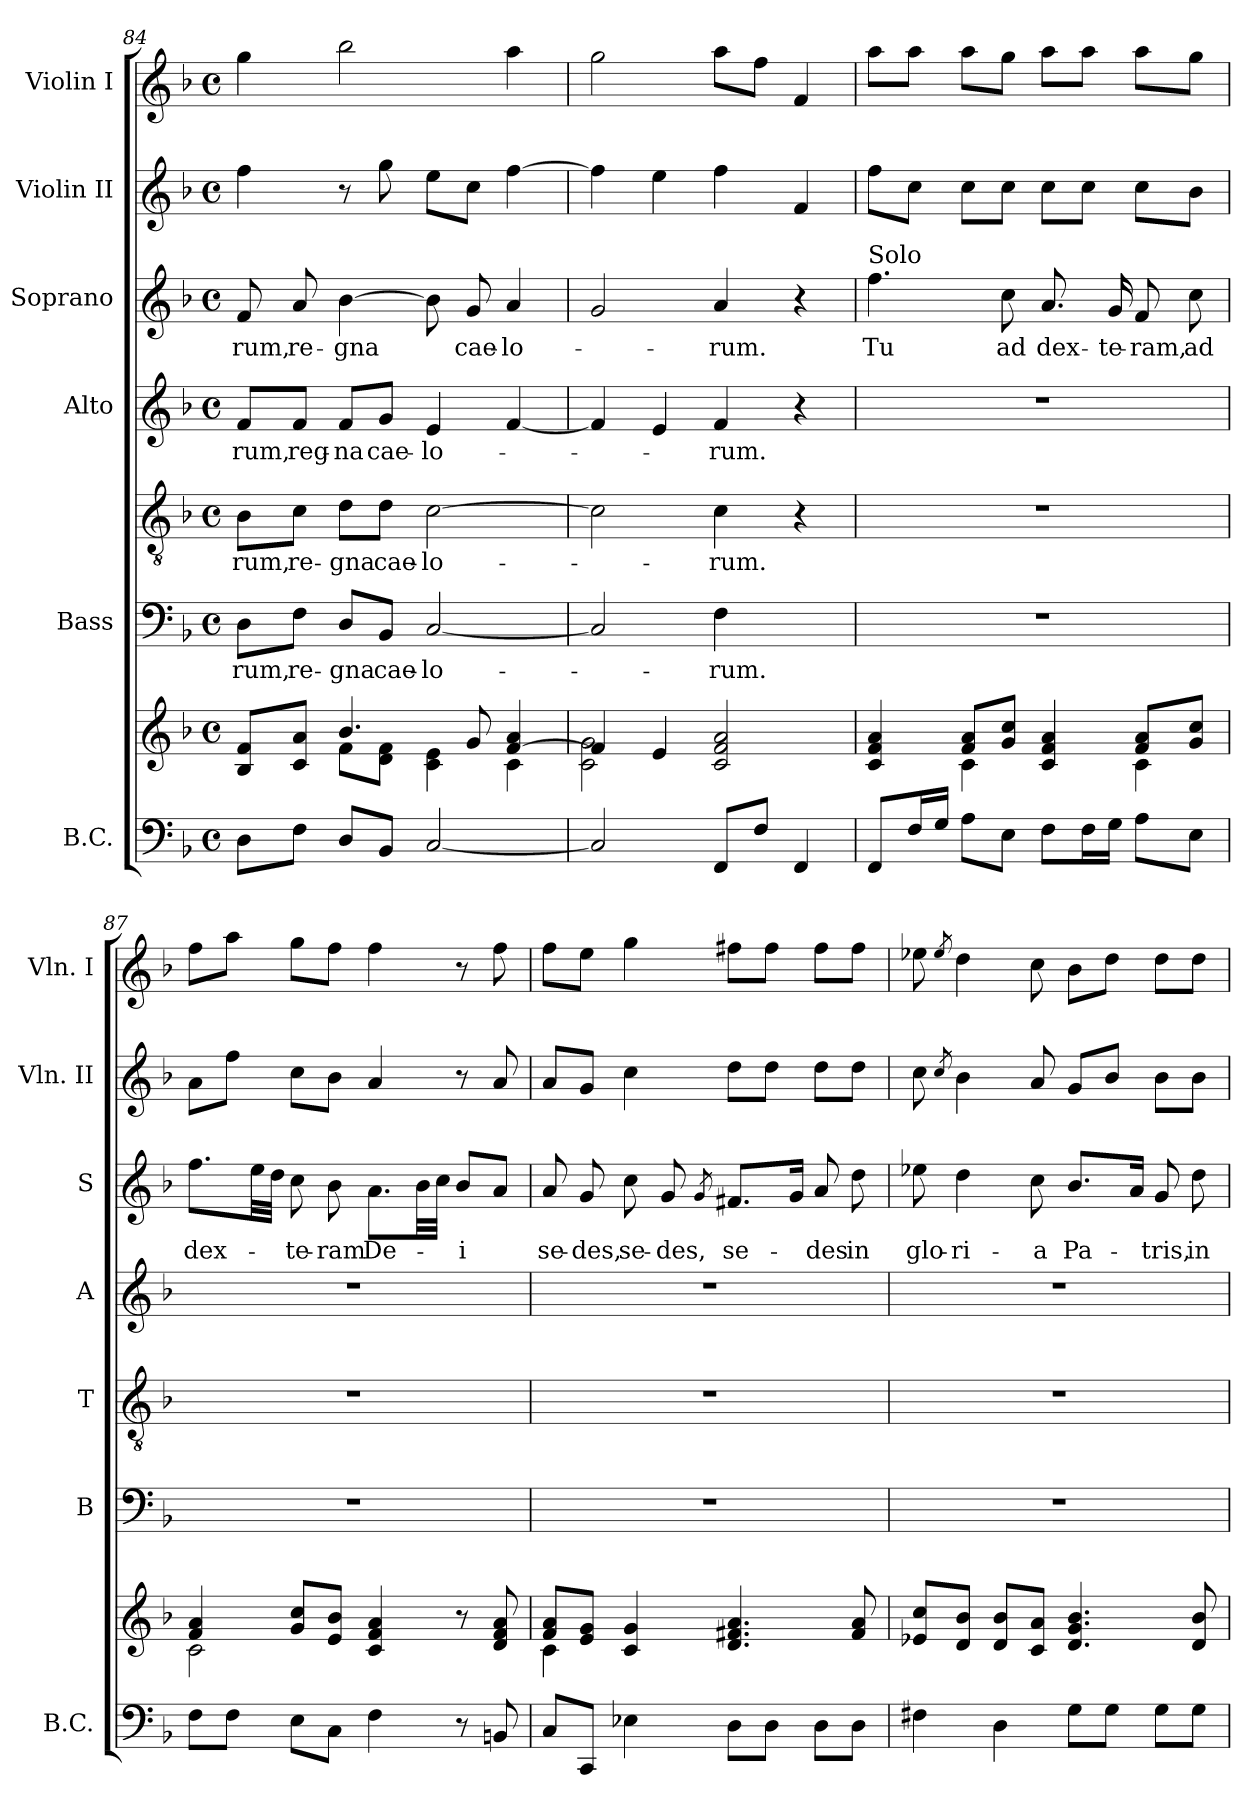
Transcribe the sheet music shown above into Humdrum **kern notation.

**kern	**kern	**kern	**text	**kern	**text	**kern	**text	**kern	**text	**kern	**kern
*part7	*part7	*part6	*part6	*part5	*part5	*part4	*part4	*part3	*part3	*part2	*part1
*staff8	*staff7	*staff6	*staff6	*staff5	*staff5	*staff4	*staff4	*staff3	*staff3	*staff2	*staff1
*I"B.C.	*	*I"Bass	*	*	*	*I"Alto	*	*I"Soprano	*	*I"Violin II	*I"Violin I
*I'B.C.	*	*I'B	*	*I'T	*	*I'A	*	*I'S	*	*I'Vln. II	*I'Vln. I
!!LO:LB:g=z
*clefF4	*clefG2	*clefF4	*	*clefGv2	*	*clefG2	*	*clefG2	*	*clefG2	*clefG2
*k[b-]	*k[b-]	*k[b-]	*	*k[b-]	*	*k[b-]	*	*k[b-]	*	*k[b-]	*k[b-]
*F:	*F:	*F:	*	*F:	*	*F:	*	*F:	*	*F:	*F:
*M4/4	*M4/4	*M4/4	*	*M4/4	*	*M4/4	*	*M4/4	*	*M4/4	*M4/4
*met(c)	*met(c)	*met(c)	*	*met(c)	*	*met(c)	*	*met(c)	*	*met(c)	*met(c)
=84	=84	=84	=84	=84	=84	=84	=84	=84	=84	=84	=84
*	*^	*	*	*	*	*	*	*	*	*	*
!	!	!	!	!LO:LY:b	!	!LO:LY:b	!	!LO:LY:b	!	!LO:LY:b	!	!
8D\L	8B-/ 8f/L	4ryy	8D\L	-rum,	8B-\L	-rum,	8f/L	-rum,	8f/	-rum,	4ff\	4gg\
!	!	!	!	!LO:LY:b	!	!LO:LY:b	!	!LO:LY:b	!	!LO:LY:b	!	!
8F\J	8c/ 8a/J	.	8F\J	re-	8c\J	re-	8f/J	reg-	8a/	re-	.	.
!	!	!	!	!LO:LY:b	!	!LO:LY:b	!	!LO:LY:b	!	!LO:LY:b	!	!
8D/L	4.b-/	8f\L	8D/L	-gna	8d\L	-gna	8f/L	-na	[4b-\	-gna	8r	2bb-\
!	!	!	!	!LO:LY:b	!	!LO:LY:b	!	!LO:LY:b	!	!	!	!
8BB-/J	.	8d\ 8f\J	8BB-/J	cae-	8d\J	cae-	8g/J	cae-	.	.	8gg\	.
!	!	!	!	!LO:LY:b	!	!LO:LY:b	!	!LO:LY:b	!	!	!	!
[2C/	.	4c\ 4e\	[2C/	-lo-	[2c\	-lo-	4e/	-lo-	8b-\]	.	8ee\L	.
!	!	!	!	!	!	!	!	!	!	!LO:LY:b	!	!
.	8g/	.	.	.	.	.	.	.	8g/	cae-	8cc\J	.
!	!	!	!	!	!	!	!	!	!	!LO:LY:b	!	!
.	[4f/ 4a/	4c\	.	.	.	.	[4f/	.	4a/	-lo-	[4ff\	4aa\
=85	=85	=85	=85	=85	=85	=85	=85	=85	=85	=85	=85	=85
2C/]	4f/]	2c\ 2g\	2C/]	.	2c\]	.	4f/]	.	2g/	.	4ff\]	2gg\
.	4e/	.	.	.	.	.	4e/	.	.	.	4ee\	.
!	!	!	!	!LO:LY:b	!	!LO:LY:b	!	!LO:LY:b	!	!LO:LY:b	!	!
8FF/L	2c/ 2f/ 2a/	2ryy	4F\	-rum.	4c\	-rum.	4f/	-rum.	4a/	-rum.	4ff\	8aa\L
8F/J	.	.	.	.	.	.	.	.	.	.	.	8ff\J
4FF/	.	.	4ryy	.	4r	.	4r	.	4r	.	4f/	4f/
=86	=86	=86	=86	=86	=86	=86	=86	=86	=86	=86	=86	=86
!	!	!	!	!	!	!	!	!	!LO:TX:a:t=Solo	!	!	!
!	!	!	!	!	!	!	!	!	!	!LO:LY:b	!	!
8FF/L	4c/ 4f/ 4a/	4ryy	1r	.	1r	.	1r	.	4.ff\	Tu	8ff\L	8aa\L
16F/L	.	.	.	.	.	.	.	.	.	.	8cc\J	8aa\J
16G/JJ	.	.	.	.	.	.	.	.	.	.	.	.
8A\L	8f/ 8a/L	4c\	.	.	.	.	.	.	.	.	8cc\L	8aa\L
!	!	!	!	!	!	!	!	!	!	!LO:LY:b	!	!
8E\J	8g/ 8cc/J	.	.	.	.	.	.	.	8cc\	ad	8cc\J	8gg\J
!	!	!	!	!	!	!	!	!	!	!LO:LY:b	!	!
8F\L	4c/ 4f/ 4a/	4ryy	.	.	.	.	.	.	8.a/	dex-	8cc\L	8aa\L
16F\L	.	.	.	.	.	.	.	.	.	.	8cc\J	8aa\J
!	!	!	!	!	!	!	!	!	!	!LO:LY:b	!	!
16G\JJ	.	.	.	.	.	.	.	.	16g/	-te-	.	.
!	!	!	!	!	!	!	!	!	!	!LO:LY:b	!	!
8A\L	8f/ 8a/L	4c\	.	.	.	.	.	.	8f/	-ram,	8cc\L	8aa\L
!	!	!	!	!	!	!	!	!	!	!LO:LY:b	!	!
8E\J	8g/ 8cc/J	.	.	.	.	.	.	.	8cc\	ad	8b-\J	8gg\J
=87	=87	=87	=87	=87	=87	=87	=87	=87	=87	=87	=87	=87
!	!	!	!	!	!	!	!	!	!	!LO:LY:b	!	!
8F\L	4f/ 4a/	2c\	1r	.	1r	.	1r	.	8.ff\L	dex-	8a\L	8ff\L
8F\J	.	.	.	.	.	.	.	.	.	.	8ff\J	8aa\J
.	.	.	.	.	.	.	.	.	32ee\LL	.	.	.
.	.	.	.	.	.	.	.	.	32dd\JJJ	.	.	.
!	!	!	!	!	!	!	!	!	!	!LO:LY:b	!	!
8E\L	8g/ 8cc/L	.	.	.	.	.	.	.	8cc\	-te-	8cc\L	8gg\L
!	!	!	!	!	!	!	!	!	!	!LO:LY:b	!	!
8C\J	8e/ 8b-/J	.	.	.	.	.	.	.	8b-\	-ram	8b-\J	8ff\J
!	!	!	!	!	!	!	!	!	!	!LO:LY:b	!	!
4F\	4c/ 4f/ 4a/	2ryy	.	.	.	.	.	.	8.a\L	De-	4a/	4ff\
.	.	.	.	.	.	.	.	.	32b-\LL	.	.	.
.	.	.	.	.	.	.	.	.	32cc\JJJ	.	.	.
!	!	!	!	!	!	!	!	!	!	!LO:LY:b	!	!
8r	8r	.	.	.	.	.	.	.	8b-/L	-i	8r	8r
8BBn/	8d/ 8f/ 8a/	.	.	.	.	.	.	.	8a/J	.	8a/	8ff\
!!LO:PB:g=z
=88	=88	=88	=88	=88	=88	=88	=88	=88	=88	=88	=88	=88
!	!	!	!	!	!	!	!	!	!	!LO:LY:b	!	!
8C/L	8f/ 8a/L	4c\	1r	.	1r	.	1r	.	8a/	se-	8a/L	8ff\L
!	!	!	!	!	!	!	!	!	!	!LO:LY:b	!	!
8CC/J	8e/ 8g/J	.	.	.	.	.	.	.	8g/	-des,	8g/J	8ee\J
!	!	!	!	!	!	!	!	!	!	!LO:LY:b	!	!
4E-X\	4c/ 4g/	2.ryy	.	.	.	.	.	.	8cc\	se-	4cc\	4gg\
!	!	!	!	!	!	!	!	!	!	!LO:LY:b	!	!
.	.	.	.	.	.	.	.	.	8g/	-des,	.	.
.	.	.	.	.	.	.	.	.	8qg/	.	.	.
!	!	!	!	!	!	!	!	!	!	!LO:LY:b	!	!
8D\L	4.d/ 4.f#X/ 4.a/	.	.	.	.	.	.	.	8.f#X/L	se-	8dd\L	8ff#X\L
8D\J	.	.	.	.	.	.	.	.	.	.	8dd\J	8ff#\J
.	.	.	.	.	.	.	.	.	16g/Jk	.	.	.
!	!	!	!	!	!	!	!	!	!	!LO:LY:b	!	!
8D\L	.	.	.	.	.	.	.	.	8a/	-des	8dd\L	8ff#\L
!	!	!	!	!	!	!	!	!	!	!LO:LY:b	!	!
8D\J	8f#/ 8a/	.	.	.	.	.	.	.	8dd\	in	8dd\J	8ff#\J
*	*v	*v	*	*	*	*	*	*	*	*	*	*
=89	=89	=89	=89	=89	=89	=89	=89	=89	=89	=89	=89
!	!	!	!	!	!	!	!	!	!LO:LY:b	!	!
4F#X\	8e-X/ 8cc/L	1r	.	1r	.	1r	.	8ee-X\	glo-	8cc\	8ee-X\
.	.	.	.	.	.	.	.	.	.	8qcc/	8qee-/
!	!	!	!	!	!	!	!	!	!LO:LY:b	!	!
.	8d/ 8b-/J	.	.	.	.	.	.	4dd\	-ri-	4b-\	4dd\
4D\	8d/ 8b-/L	.	.	.	.	.	.	.	.	.	.
!	!	!	!	!	!	!	!	!	!LO:LY:b	!	!
.	8c/ 8a/J	.	.	.	.	.	.	8cc\	-a	8a/	8cc\
!	!	!	!	!	!	!	!	!	!LO:LY:b	!	!
8G\L	4.d/ 4.g/ 4.b-/	.	.	.	.	.	.	8.b-/L	Pa-	8g/L	8b-\L
8G\J	.	.	.	.	.	.	.	.	.	8b-/J	8dd\J
.	.	.	.	.	.	.	.	16a/Jk	.	.	.
!	!	!	!	!	!	!	!	!	!LO:LY:b	!	!
8G\L	.	.	.	.	.	.	.	8g/	-tris,	8b-\L	8dd\L
!	!	!	!	!	!	!	!	!	!LO:LY:b	!	!
8G\J	8d/ 8b-/	.	.	.	.	.	.	8dd\	in	8b-\J	8dd\J
=	=	=	=	=	=	=	=	=	=	=	=
*-	*-	*-	*-	*-	*-	*-	*-	*-	*-	*-	*-
